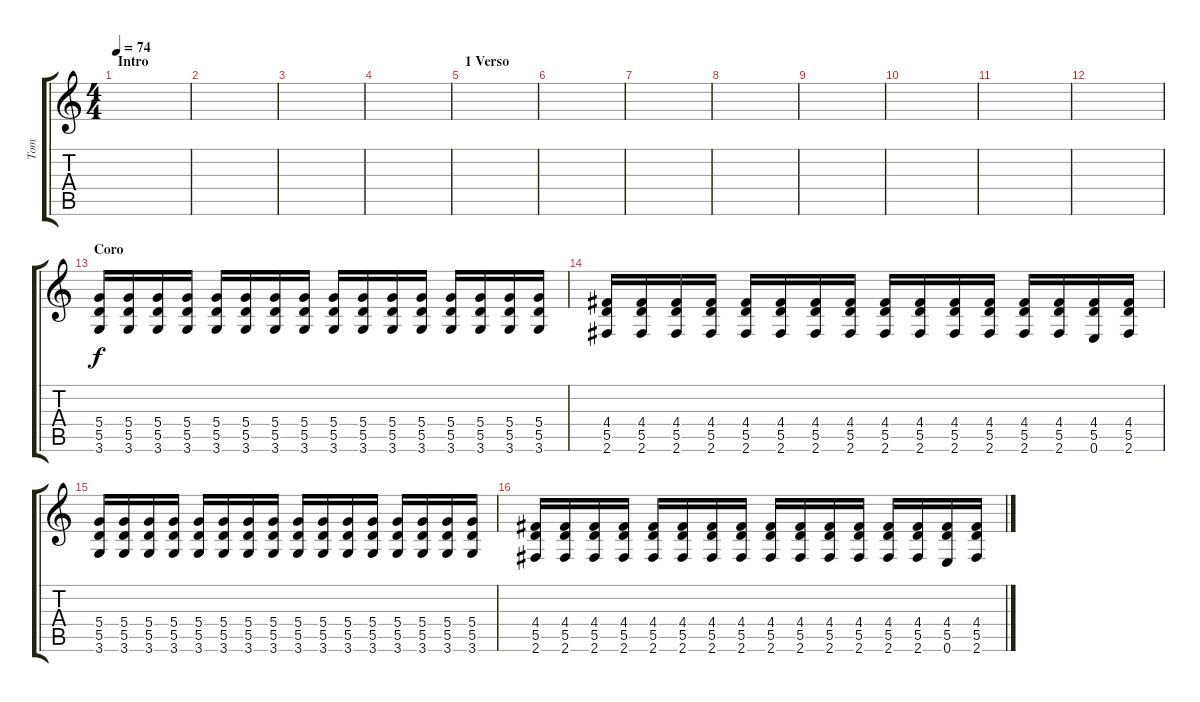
\track ("Tom" "Tom") {instrument distortionguitar}
\staff {score tabs}
\tuning (E4 B3 G3 D3 A2 E2) {hide}
\ts (4 4)
\section ("" "Intro")
\tempo 74
\clef g2
\ks c
|
|
|
|
\section ("" "1 Verso")
|
|
|
|
|
|
|
|
\section ("" "Coro")
(5.4 5.5 3.6).16 (5.4 5.5 3.6).16 (5.4 5.5 3.6).16 (5.4 5.5 3.6).16 (5.4 5.5 3.6).16 (5.4 5.5 3.6).16 (5.4 5.5 3.6).16 (5.4 5.5 3.6).16 (5.4 5.5 3.6).16 (5.4 5.5 3.6).16 (5.4 5.5 3.6).16 (5.4 5.5 3.6).16 (5.4 5.5 3.6).16 (5.4 5.5 3.6).16 (5.4 5.5 3.6).16 (5.4 5.5 3.6).16 |
(4.4 5.5 2.6).16 (4.4 5.5 2.6).16 (4.4 5.5 2.6).16 (4.4 5.5 2.6).16 (4.4 5.5 2.6).16 (4.4 5.5 2.6).16 (4.4 5.5 2.6).16 (4.4 5.5 2.6).16 (4.4 5.5 2.6).16 (4.4 5.5 2.6).16 (4.4 5.5 2.6).16 (4.4 5.5 2.6).16 (4.4 5.5 2.6).16 (4.4 5.5 2.6).16 (4.4 5.5 0.6).16 (4.4 5.5 2.6).16 |
(5.4 5.5 3.6).16 (5.4 5.5 3.6).16 (5.4 5.5 3.6).16 (5.4 5.5 3.6).16 (5.4 5.5 3.6).16 (5.4 5.5 3.6).16 (5.4 5.5 3.6).16 (5.4 5.5 3.6).16 (5.4 5.5 3.6).16 (5.4 5.5 3.6).16 (5.4 5.5 3.6).16 (5.4 5.5 3.6).16 (5.4 5.5 3.6).16 (5.4 5.5 3.6).16 (5.4 5.5 3.6).16 (5.4 5.5 3.6).16 |
(4.4 5.5 2.6).16 (4.4 5.5 2.6).16 (4.4 5.5 2.6).16 (4.4 5.5 2.6).16 (4.4 5.5 2.6).16 (4.4 5.5 2.6).16 (4.4 5.5 2.6).16 (4.4 5.5 2.6).16 (4.4 5.5 2.6).16 (4.4 5.5 2.6).16 (4.4 5.5 2.6).16 (4.4 5.5 2.6).16 (4.4 5.5 2.6).16 (4.4 5.5 2.6).16 (4.4 5.5 0.6).16 (4.4 5.5 2.6).16
